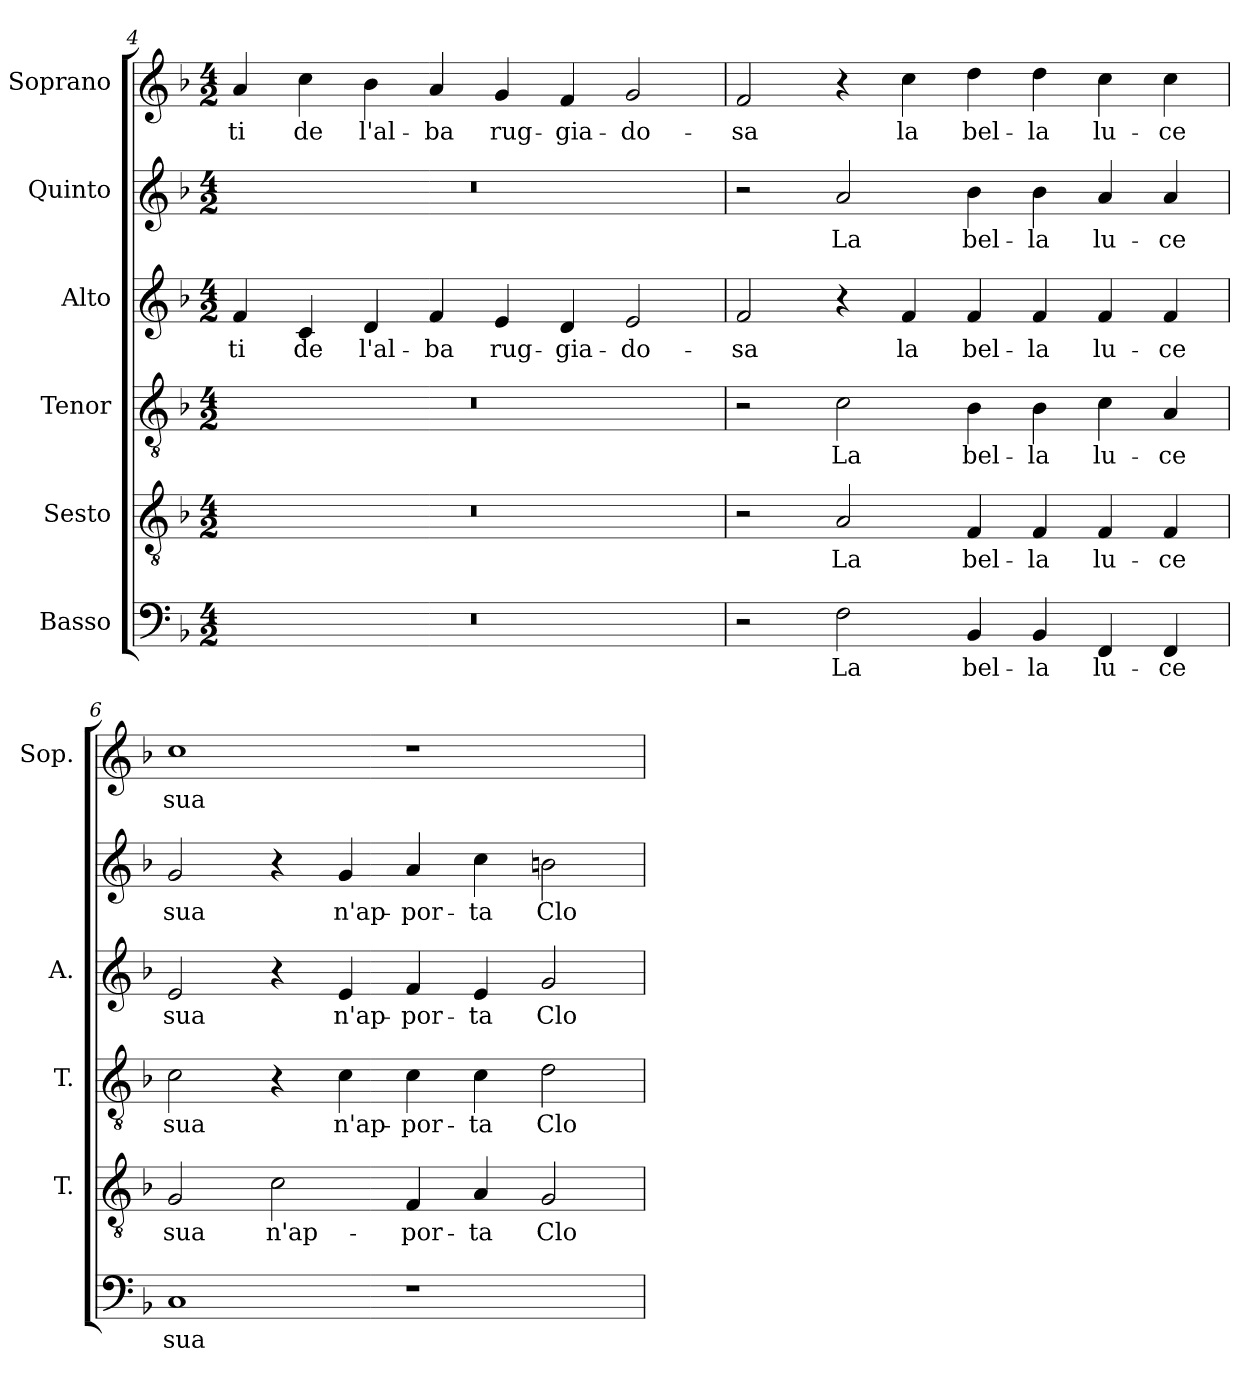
**kern	**text	**kern	**text	**kern	**text	**kern	**text	**kern	**text	**kern	**text
*part6	*part6	*part5	*part5	*part4	*part4	*part3	*part3	*part2	*part2	*part1	*part1
*staff6	*staff6	*staff5	*staff5	*staff4	*staff4	*staff3	*staff3	*staff2	*staff2	*staff1	*staff1
*I"Basso	*	*I"Sesto	*	*I"Tenor	*	*I"Alto	*	*I"Quinto	*	*I"Soprano	*
*	*	*I'T.	*	*I'T.	*	*I'A.	*	*	*	*I'Sop.	*
*clefF4	*	*clefGv2	*	*clefGv2	*	*clefG2	*	*clefG2	*	*clefG2	*
*	*	*ITrd7c12	*	*ITrd7c12	*	*	*	*	*	*	*
*k[b-]	*	*k[b-]	*	*k[b-]	*	*k[b-]	*	*k[b-]	*	*k[b-]	*
*F:	*	*F:	*	*F:	*	*F:	*	*F:	*	*F:	*
*M4/2	*	*M4/2	*	*M4/2	*	*M4/2	*	*M4/2	*	*M4/2	*
=4	=4	=4	=4	=4	=4	=4	=4	=4	=4	=4	=4
!LO:N:vis=1	!	!LO:N:vis=1	!	!LO:N:vis=1	!	!	!	!	!	!	!
!	!	!	!	!	!	!	!LO:LY:b:color=#000000	!LO:N:vis=1	!	!	!
!	!	!	!	!	!	!	!	!	!	!	!LO:LY:b:color=#000000
0r	.	0r	.	0r	.	4fi/	-ti	0r	.	4ai/	-ti
!	!	!	!	!	!	!	!LO:LY:b:color=#000000	!	!	!	!
!	!	!	!	!	!	!	!	!	!	!	!LO:LY:b:color=#000000
.	.	.	.	.	.	4ci/	de	.	.	4cci\	de
!	!	!	!	!	!	!	!LO:LY:b:color=#000000	!	!	!	!
!	!	!	!	!	!	!	!	!	!	!	!LO:LY:b:color=#000000
.	.	.	.	.	.	4di/	l'al-	.	.	4b-i\	l'al-
!	!	!	!	!	!	!	!LO:LY:b:color=#000000	!	!	!	!
!	!	!	!	!	!	!	!	!	!	!	!LO:LY:b:color=#000000
.	.	.	.	.	.	4fi/	-ba	.	.	4ai/	-ba
!	!	!	!	!	!	!	!LO:LY:b:color=#000000	!	!	!	!
!	!	!	!	!	!	!	!	!	!	!	!LO:LY:b:color=#000000
.	.	.	.	.	.	4ei/	rug-	.	.	4gi/	rug-
!	!	!	!	!	!	!	!LO:LY:b:color=#000000	!	!	!	!
!	!	!	!	!	!	!	!	!	!	!	!LO:LY:b:color=#000000
.	.	.	.	.	.	4di/	-gia-	.	.	4fi/	-gia-
!	!	!	!	!	!	!	!LO:LY:b:color=#000000	!	!	!	!
!	!	!	!	!	!	!	!	!	!	!	!LO:LY:b:color=#000000
.	.	.	.	.	.	2ei/	-do-	.	.	2gi/	-do-
=5	=5	=5	=5	=5	=5	=5	=5	=5	=5	=5	=5
!	!	!	!	!	!	!	!LO:LY:b:color=#000000	!	!	!	!
!	!	!	!	!	!	!	!	!	!	!	!LO:LY:b:color=#000000
2r	.	2r	.	2r	.	2fi/	-sa	2r	.	2fi/	-sa
!	!LO:LY:b:color=#000000	!	!	!	!	!	!	!	!	!	!
!	!	!	!LO:LY:b:color=#000000	!	!	!	!	!	!	!	!
!	!	!	!	!	!LO:LY:b:color=#000000	!	!	!	!	!	!
!	!	!	!	!	!	!	!	!	!LO:LY:b:color=#000000	!	!
2Fi\	La	2AAi/	La	2Ci\	La	4r	.	2ai/	La	4r	.
!	!	!	!	!	!	!	!LO:LY:b:color=#000000	!	!	!	!
!	!	!	!	!	!	!	!	!	!	!	!LO:LY:b:color=#000000
.	.	.	.	.	.	4fi/	la	.	.	4cci\	la
!	!LO:LY:b:color=#000000	!	!	!	!	!	!	!	!	!	!
!	!	!	!LO:LY:b:color=#000000	!	!	!	!	!	!	!	!
!	!	!	!	!	!LO:LY:b:color=#000000	!	!	!	!	!	!
!	!	!	!	!	!	!	!LO:LY:b:color=#000000	!	!	!	!
!	!	!	!	!	!	!	!	!	!LO:LY:b:color=#000000	!	!
!	!	!	!	!	!	!	!	!	!	!	!LO:LY:b:color=#000000
4BB-i/	bel-	4FFi/	bel-	4BB-i\	bel-	4fi/	bel-	4b-i\	bel-	4ddi\	bel-
!	!LO:LY:b:color=#000000	!	!	!	!	!	!	!	!	!	!
!	!	!	!LO:LY:b:color=#000000	!	!	!	!	!	!	!	!
!	!	!	!	!	!LO:LY:b:color=#000000	!	!	!	!	!	!
!	!	!	!	!	!	!	!LO:LY:b:color=#000000	!	!	!	!
!	!	!	!	!	!	!	!	!	!LO:LY:b:color=#000000	!	!
!	!	!	!	!	!	!	!	!	!	!	!LO:LY:b:color=#000000
4BB-i/	-la	4FFi/	-la	4BB-i\	-la	4fi/	-la	4b-i\	-la	4ddi\	-la
!	!LO:LY:b:color=#000000	!	!	!	!	!	!	!	!	!	!
!	!	!	!LO:LY:b:color=#000000	!	!	!	!	!	!	!	!
!	!	!	!	!	!LO:LY:b:color=#000000	!	!	!	!	!	!
!	!	!	!	!	!	!	!LO:LY:b:color=#000000	!	!	!	!
!	!	!	!	!	!	!	!	!	!LO:LY:b:color=#000000	!	!
!	!	!	!	!	!	!	!	!	!	!	!LO:LY:b:color=#000000
4FFi/	lu-	4FFi/	lu-	4Ci\	lu-	4fi/	lu-	4ai/	lu-	4cci\	lu-
!	!LO:LY:b:color=#000000	!	!	!	!	!	!	!	!	!	!
!	!	!	!LO:LY:b:color=#000000	!	!	!	!	!	!	!	!
!	!	!	!	!	!LO:LY:b:color=#000000	!	!	!	!	!	!
!	!	!	!	!	!	!	!LO:LY:b:color=#000000	!	!	!	!
!	!	!	!	!	!	!	!	!	!LO:LY:b:color=#000000	!	!
!	!	!	!	!	!	!	!	!	!	!	!LO:LY:b:color=#000000
4FFi/	-ce	4FFi/	-ce	4AAi/	-ce	4fi/	-ce	4ai/	-ce	4cci\	-ce
=6	=6	=6	=6	=6	=6	=6	=6	=6	=6	=6	=6
!	!LO:LY:b:color=#000000	!	!	!	!	!	!	!	!	!	!
!	!	!	!LO:LY:b:color=#000000	!	!	!	!	!	!	!	!
!	!	!	!	!	!LO:LY:b:color=#000000	!	!	!	!	!	!
!	!	!	!	!	!	!	!LO:LY:b:color=#000000	!	!	!	!
!	!	!	!	!	!	!	!	!	!LO:LY:b:color=#000000	!	!
!	!	!	!	!	!	!	!	!	!	!	!LO:LY:b:color=#000000
1Ci	sua	2GGi/	sua	2Ci\	sua	2ei/	sua	2gi/	sua	1cci	sua
!	!	!	!LO:LY:b:color=#000000	!	!	!	!	!	!	!	!
.	.	2Ci\	n'ap-	4r	.	4r	.	4r	.	.	.
!	!	!	!	!	!LO:LY:b:color=#000000	!	!	!	!	!	!
!	!	!	!	!	!	!	!LO:LY:b:color=#000000	!	!	!	!
!	!	!	!	!	!	!	!	!	!LO:LY:b:color=#000000	!	!
.	.	.	.	4Ci\	n'ap-	4ei/	n'ap-	4gi/	n'ap-	.	.
!	!	!	!LO:LY:b:color=#000000	!	!	!	!	!	!	!	!
!	!	!	!	!	!LO:LY:b:color=#000000	!	!	!	!	!	!
!	!	!	!	!	!	!	!LO:LY:b:color=#000000	!	!	!	!
!	!	!	!	!	!	!	!	!	!LO:LY:b:color=#000000	!	!
1r	.	4FFi/	-por-	4Ci\	-por-	4fi/	-por-	4ai/	-por-	1r	.
!	!	!	!LO:LY:b:color=#000000	!	!	!	!	!	!	!	!
!	!	!	!	!	!LO:LY:b:color=#000000	!	!	!	!	!	!
!	!	!	!	!	!	!	!LO:LY:b:color=#000000	!	!	!	!
!	!	!	!	!	!	!	!	!	!LO:LY:b:color=#000000	!	!
.	.	4AAi/	-ta	4Ci\	-ta	4ei/	-ta	4cci\	-ta	.	.
!	!	!	!LO:LY:b:color=#000000	!	!	!	!	!	!	!	!
!	!	!	!	!	!LO:LY:b:color=#000000	!	!	!	!	!	!
!	!	!	!	!	!	!	!LO:LY:b:color=#000000	!	!	!	!
!	!	!	!	!	!	!	!	!	!LO:LY:b:color=#000000	!	!
.	.	2GGi/	Clo-	2Di\	Clo-	2gi/	Clo-	2bni\	Clo-	.	.
=	=	=	=	=	=	=	=	=	=	=	=
*-	*-	*-	*-	*-	*-	*-	*-	*-	*-	*-	*-
